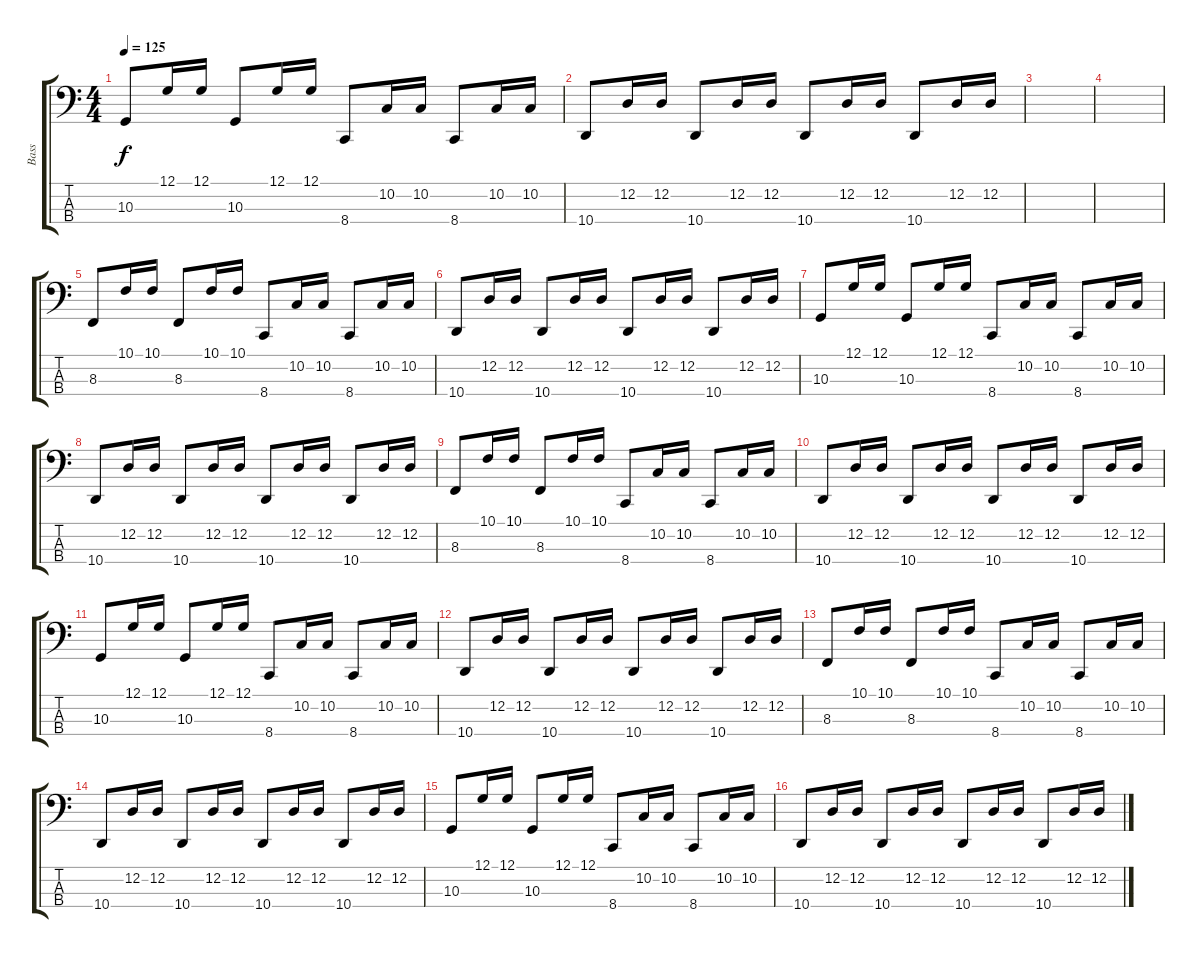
\track ("Bass" "Bass") {instrument lead2sawtooth}
\staff {score tabs}
\tuning (G2 D2 A1 E1) {hide}
\ts (4 4)
\tempo 125
\clef f4
\ks c
10.3.8{dy f} 12.1.16 12.1.16 10.3.8 12.1.16 12.1.16 8.4.8 10.2.16 10.2.16 8.4.8 10.2.16 10.2.16 |
10.4.8 12.2.16 12.2.16 10.4.8 12.2.16 12.2.16 10.4.8 12.2.16 12.2.16 10.4.8 12.2.16 12.2.16 |
|
|
8.3.8 10.1.16 10.1.16 8.3.8 10.1.16 10.1.16 8.4.8 10.2.16 10.2.16 8.4.8 10.2.16 10.2.16 |
10.4.8 12.2.16 12.2.16 10.4.8 12.2.16 12.2.16 10.4.8 12.2.16 12.2.16 10.4.8 12.2.16 12.2.16 |
10.3.8 12.1.16 12.1.16 10.3.8 12.1.16 12.1.16 8.4.8 10.2.16 10.2.16 8.4.8 10.2.16 10.2.16 |
10.4.8 12.2.16 12.2.16 10.4.8 12.2.16 12.2.16 10.4.8 12.2.16 12.2.16 10.4.8 12.2.16 12.2.16 |
8.3.8 10.1.16 10.1.16 8.3.8 10.1.16 10.1.16 8.4.8 10.2.16 10.2.16 8.4.8 10.2.16 10.2.16 |
10.4.8 12.2.16 12.2.16 10.4.8 12.2.16 12.2.16 10.4.8 12.2.16 12.2.16 10.4.8 12.2.16 12.2.16 |
10.3.8 12.1.16 12.1.16 10.3.8 12.1.16 12.1.16 8.4.8 10.2.16 10.2.16 8.4.8 10.2.16 10.2.16 |
10.4.8 12.2.16 12.2.16 10.4.8 12.2.16 12.2.16 10.4.8 12.2.16 12.2.16 10.4.8 12.2.16 12.2.16 |
8.3.8 10.1.16 10.1.16 8.3.8 10.1.16 10.1.16 8.4.8 10.2.16 10.2.16 8.4.8 10.2.16 10.2.16 |
10.4.8 12.2.16 12.2.16 10.4.8 12.2.16 12.2.16 10.4.8 12.2.16 12.2.16 10.4.8 12.2.16 12.2.16 |
10.3.8 12.1.16 12.1.16 10.3.8 12.1.16 12.1.16 8.4.8 10.2.16 10.2.16 8.4.8 10.2.16 10.2.16 |
10.4.8 12.2.16 12.2.16 10.4.8 12.2.16 12.2.16 10.4.8 12.2.16 12.2.16 10.4.8 12.2.16 12.2.16
